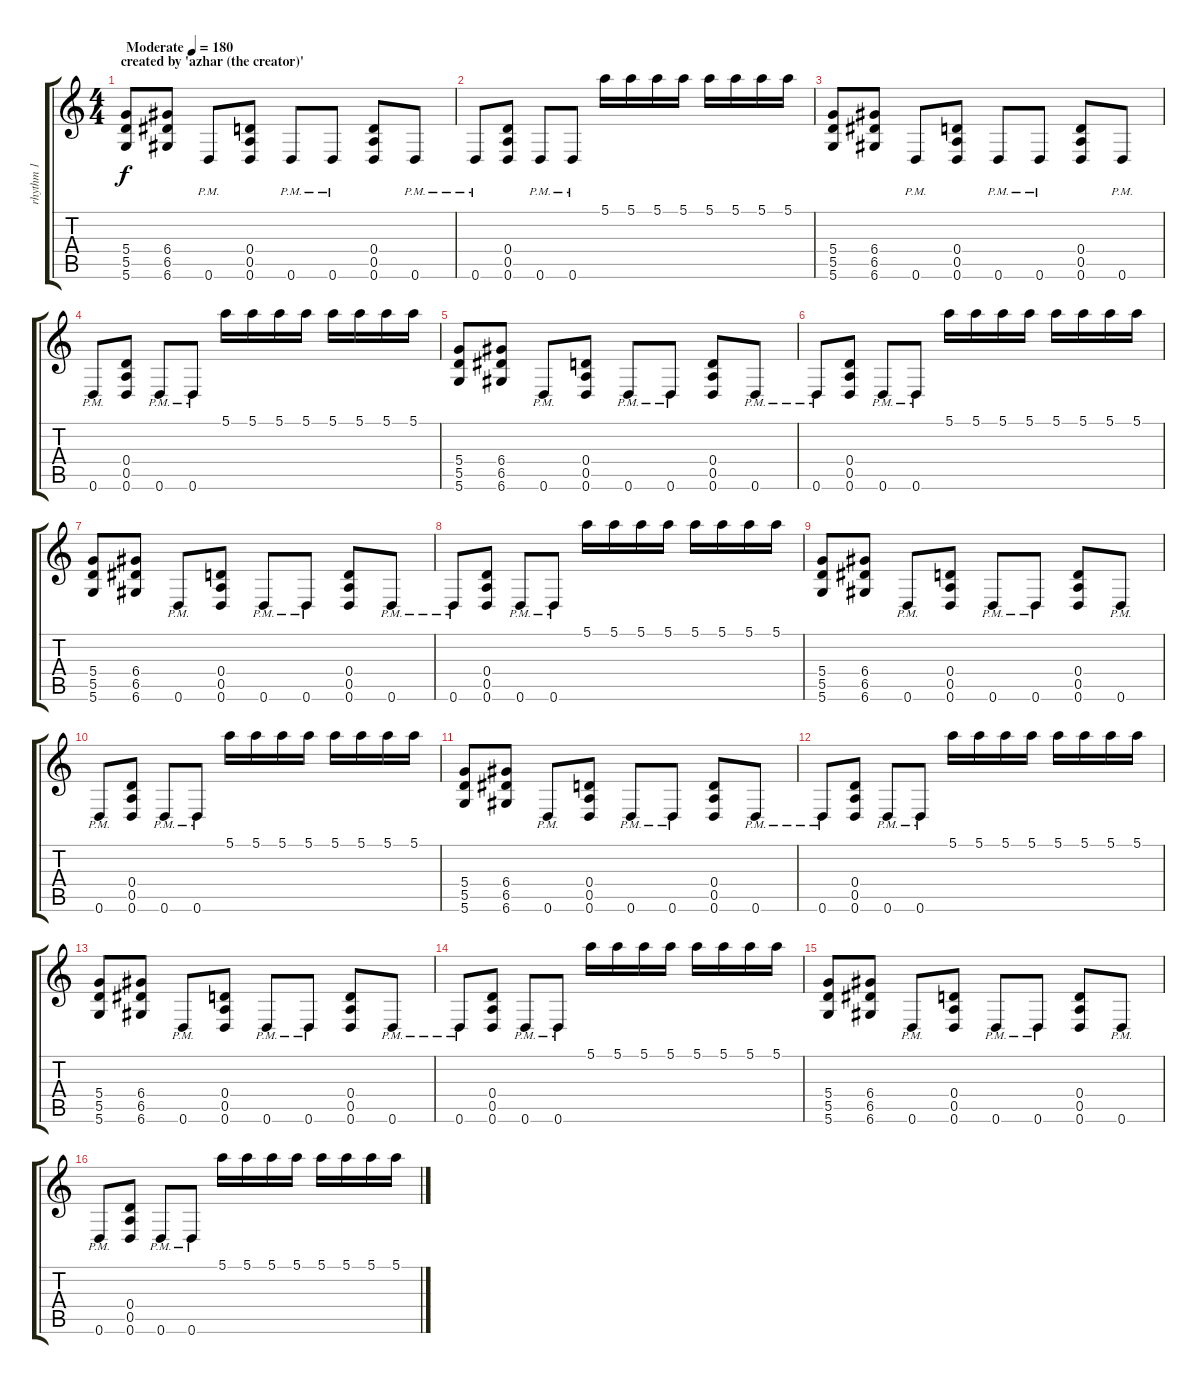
\track ("rhythm 1" "rhythm 1") {instrument distortionguitar}
\staff {score tabs}
\tuning (E4 B3 G3 D3 A2 D2) {hide}
\ts (4 4)
\section ("" "created by 'azhar (the creator)'")
\tempo (180 "Moderate")
\clef g2
\ks c
(5.4 5.5 5.6).8{dy f instrument distortionguitar} (6.4 6.5 6.6).8 0.6{pm}.8 (0.4 0.5 0.6).8 0.6{pm}.8 0.6{pm}.8 (0.4 0.5 0.6).8 0.6{pm}.8 |
0.6{pm}.8 (0.4 0.5 0.6).8 0.6{pm}.8 0.6{pm}.8 5.1.16 5.1.16 5.1.16 5.1.16 5.1.16 5.1.16 5.1.16 5.1.16 |
(5.4 5.5 5.6).8 (6.4 6.5 6.6).8 0.6{pm}.8 (0.4 0.5 0.6).8 0.6{pm}.8 0.6{pm}.8 (0.4 0.5 0.6).8 0.6{pm}.8 |
0.6{pm}.8 (0.4 0.5 0.6).8 0.6{pm}.8 0.6{pm}.8 5.1.16 5.1.16 5.1.16 5.1.16 5.1.16 5.1.16 5.1.16 5.1.16 |
(5.4 5.5 5.6).8 (6.4 6.5 6.6).8 0.6{pm}.8 (0.4 0.5 0.6).8 0.6{pm}.8 0.6{pm}.8 (0.4 0.5 0.6).8 0.6{pm}.8 |
0.6{pm}.8 (0.4 0.5 0.6).8 0.6{pm}.8 0.6{pm}.8 5.1.16 5.1.16 5.1.16 5.1.16 5.1.16 5.1.16 5.1.16 5.1.16 |
(5.4 5.5 5.6).8 (6.4 6.5 6.6).8 0.6{pm}.8 (0.4 0.5 0.6).8 0.6{pm}.8 0.6{pm}.8 (0.4 0.5 0.6).8 0.6{pm}.8 |
0.6{pm}.8 (0.4 0.5 0.6).8 0.6{pm}.8 0.6{pm}.8 5.1.16 5.1.16 5.1.16 5.1.16 5.1.16 5.1.16 5.1.16 5.1.16 |
(5.4 5.5 5.6).8 (6.4 6.5 6.6).8 0.6{pm}.8 (0.4 0.5 0.6).8 0.6{pm}.8 0.6{pm}.8 (0.4 0.5 0.6).8 0.6{pm}.8 |
0.6{pm}.8 (0.4 0.5 0.6).8 0.6{pm}.8 0.6{pm}.8 5.1.16 5.1.16 5.1.16 5.1.16 5.1.16 5.1.16 5.1.16 5.1.16 |
(5.4 5.5 5.6).8 (6.4 6.5 6.6).8 0.6{pm}.8 (0.4 0.5 0.6).8 0.6{pm}.8 0.6{pm}.8 (0.4 0.5 0.6).8 0.6{pm}.8 |
0.6{pm}.8 (0.4 0.5 0.6).8 0.6{pm}.8 0.6{pm}.8 5.1.16 5.1.16 5.1.16 5.1.16 5.1.16 5.1.16 5.1.16 5.1.16 |
(5.4 5.5 5.6).8 (6.4 6.5 6.6).8 0.6{pm}.8 (0.4 0.5 0.6).8 0.6{pm}.8 0.6{pm}.8 (0.4 0.5 0.6).8 0.6{pm}.8 |
0.6{pm}.8 (0.4 0.5 0.6).8 0.6{pm}.8 0.6{pm}.8 5.1.16 5.1.16 5.1.16 5.1.16 5.1.16 5.1.16 5.1.16 5.1.16 |
(5.4 5.5 5.6).8 (6.4 6.5 6.6).8 0.6{pm}.8 (0.4 0.5 0.6).8 0.6{pm}.8 0.6{pm}.8 (0.4 0.5 0.6).8 0.6{pm}.8 |
0.6{pm}.8 (0.4 0.5 0.6).8 0.6{pm}.8 0.6{pm}.8 5.1.16 5.1.16 5.1.16 5.1.16 5.1.16 5.1.16 5.1.16 5.1.16
